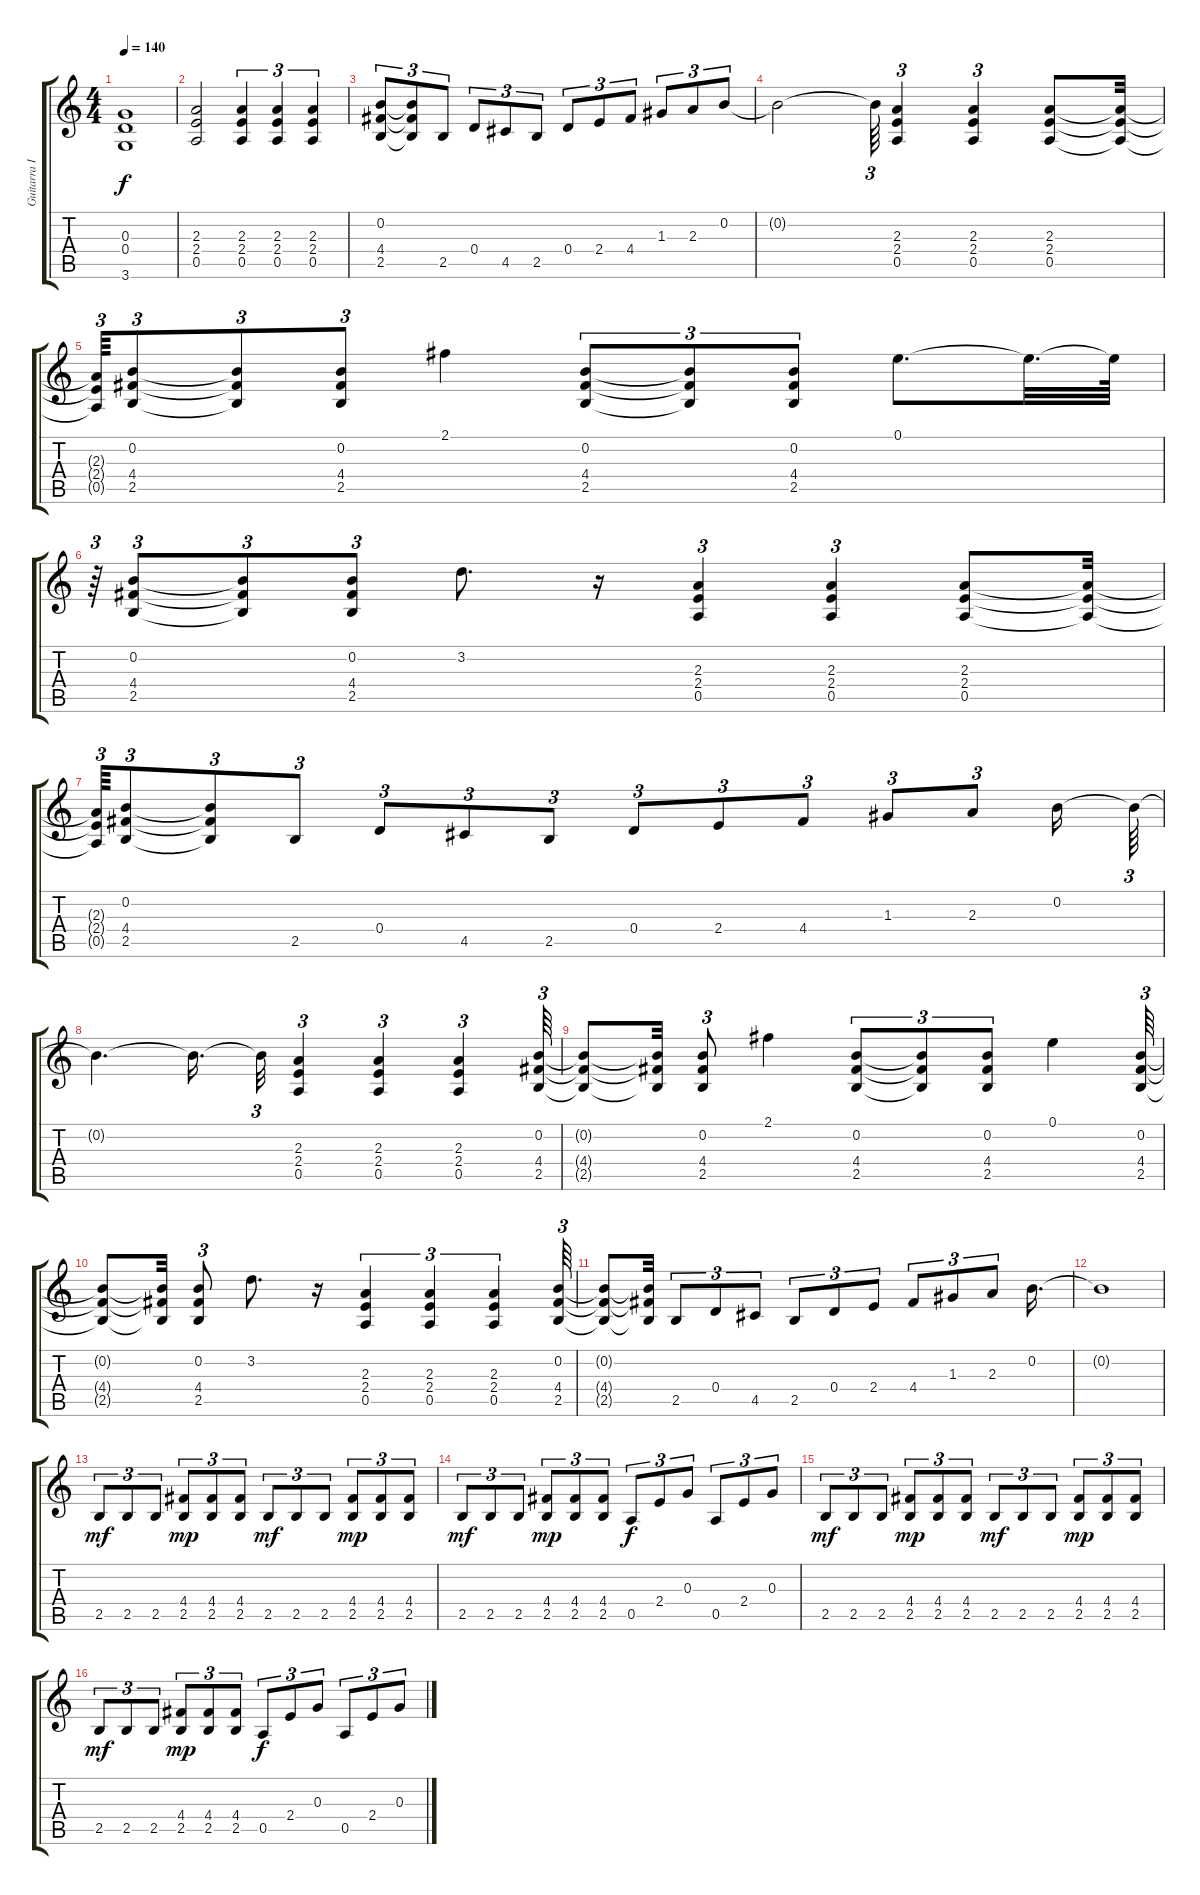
\track ("Guitarra I" "Guitarra I") {instrument distortionguitar}
\staff {score tabs}
\tuning (E4 B3 G3 D3 A2 E2) {hide}
\ts (4 4)
\tempo 140
\clef g2
\ks c
(0.3 0.4 3.6).1{dy f} |
(2.3 2.4 0.5).2 (2.3 2.4 0.5).4{tu (3 2)} (2.3 2.4 0.5).4{tu (3 2)} (2.3 2.4 0.5).4{tu (3 2)} |
(0.2 4.4 2.5).8{tu (3 2)} (0.2{t} 4.4{t} 2.5{t}).8{tu (3 2)} 2.5.8{tu (3 2)} 0.4.8{tu (3 2)} 4.5.8{tu (3 2)} 2.5.8{tu (3 2)} 0.4.8{tu (3 2)} 2.4.8{tu (3 2)} 4.4.8{tu (3 2)} 1.3.8{tu (3 2)} 2.3.8{tu (3 2)} 0.2.8{tu (3 2)} |
0.2{t}.2 0.2{t}.64{tu (3 2)} (2.3 2.4 0.5).4{tu (3 2)} (2.3 2.4 0.5).4{tu (3 2)} (2.3 2.4 0.5).8 (2.3{t} 2.4{t} 0.5{t}).32 |
(2.3{t} 2.4{t} 0.5{t}).64{tu (3 2)} (0.2 4.4 2.5).8{tu (3 2)} (0.2{t} 4.4{t} 2.5{t}).8{tu (3 2)} (0.2 4.4 2.5).8{tu (3 2)} 2.1.4 (0.2 4.4 2.5).8{tu (3 2)} (0.2{t} 4.4{t} 2.5{t}).8{tu (3 2)} (0.2 4.4 2.5).8{tu (3 2)} 0.1.8{d} 0.1{t}.32{d} 0.1{t}.64 |
r.64{tu (3 2)} (0.2 4.4 2.5).8{tu (3 2)} (0.2{t} 4.4{t} 2.5{t}).8{tu (3 2)} (0.2 4.4 2.5).8{tu (3 2)} 3.2.8{d} r.16 (2.3 2.4 0.5).4{tu (3 2)} (2.3 2.4 0.5).4{tu (3 2)} (2.3 2.4 0.5).8 (2.3{t} 2.4{t} 0.5{t}).32 |
(2.3{t} 2.4{t} 0.5{t}).64{tu (3 2)} (0.2 4.4 2.5).8{tu (3 2)} (0.2{t} 4.4{t} 2.5{t}).8{tu (3 2)} 2.5.8{tu (3 2)} 0.4.8{tu (3 2)} 4.5.8{tu (3 2)} 2.5.8{tu (3 2)} 0.4.8{tu (3 2)} 2.4.8{tu (3 2)} 4.4.8{tu (3 2)} 1.3.8{tu (3 2)} 2.3.8{tu (3 2)} 0.2.16 0.2{t}.64{tu (3 2)} |
0.2{t}.4{d} 0.2{t}.16{d} 0.2{t}.32{tu (3 2)} (2.3 2.4 0.5).4{tu (3 2)} (2.3 2.4 0.5).4{tu (3 2)} (2.3 2.4 0.5).4{tu (3 2)} (0.2 4.4 2.5).64{tu (3 2)} |
(0.2{t} 4.4{t} 2.5{t}).8 (0.2{t} 4.4{t} 2.5{t}).32 (0.2 4.4 2.5).8{tu (3 2)} 2.1.4 (0.2 4.4 2.5).8{tu (3 2)} (0.2{t} 4.4{t} 2.5{t}).8{tu (3 2)} (0.2 4.4 2.5).8{tu (3 2)} 0.1.4 (0.2 4.4 2.5).64{tu (3 2)} |
(0.2{t} 4.4{t} 2.5{t}).8 (0.2{t} 4.4{t} 2.5{t}).32 (0.2 4.4 2.5).8{tu (3 2)} 3.2.8{d} r.16 (2.3 2.4 0.5).4{tu (3 2)} (2.3 2.4 0.5).4{tu (3 2)} (2.3 2.4 0.5).4{tu (3 2)} (0.2 4.4 2.5).64{tu (3 2)} |
(0.2{t} 4.4{t} 2.5{t}).8 (0.2{t} 4.4{t} 2.5{t}).32 2.5.8{tu (3 2)} 0.4.8{tu (3 2)} 4.5.8{tu (3 2)} 2.5.8{tu (3 2)} 0.4.8{tu (3 2)} 2.4.8{tu (3 2)} 4.4.8{tu (3 2)} 1.3.8{tu (3 2)} 2.3.8{tu (3 2)} 0.2.16{d} |
0.2{t}.1 |
2.5.8{tu (3 2) dy mf} 2.5.8{tu (3 2)} 2.5.8{tu (3 2)} (4.4 2.5).8{tu (3 2) dy mp} (4.4 2.5).8{tu (3 2)} (4.4 2.5).8{tu (3 2)} 2.5.8{tu (3 2) dy mf} 2.5.8{tu (3 2)} 2.5.8{tu (3 2)} (4.4 2.5).8{tu (3 2) dy mp} (4.4 2.5).8{tu (3 2)} (4.4 2.5).8{tu (3 2)} |
2.5.8{tu (3 2) dy mf} 2.5.8{tu (3 2)} 2.5.8{tu (3 2)} (4.4 2.5).8{tu (3 2) dy mp} (4.4 2.5).8{tu (3 2)} (4.4 2.5).8{tu (3 2)} 0.5.8{tu (3 2) dy f} 2.4.8{tu (3 2)} 0.3.8{tu (3 2)} 0.5.8{tu (3 2)} 2.4.8{tu (3 2)} 0.3.8{tu (3 2)} |
2.5.8{tu (3 2) dy mf} 2.5.8{tu (3 2)} 2.5.8{tu (3 2)} (4.4 2.5).8{tu (3 2) dy mp} (4.4 2.5).8{tu (3 2)} (4.4 2.5).8{tu (3 2)} 2.5.8{tu (3 2) dy mf} 2.5.8{tu (3 2)} 2.5.8{tu (3 2)} (4.4 2.5).8{tu (3 2) dy mp} (4.4 2.5).8{tu (3 2)} (4.4 2.5).8{tu (3 2)} |
2.5.8{tu (3 2) dy mf} 2.5.8{tu (3 2)} 2.5.8{tu (3 2)} (4.4 2.5).8{tu (3 2) dy mp} (4.4 2.5).8{tu (3 2)} (4.4 2.5).8{tu (3 2)} 0.5.8{tu (3 2) dy f} 2.4.8{tu (3 2)} 0.3.8{tu (3 2)} 0.5.8{tu (3 2)} 2.4.8{tu (3 2)} 0.3.8{tu (3 2)}
